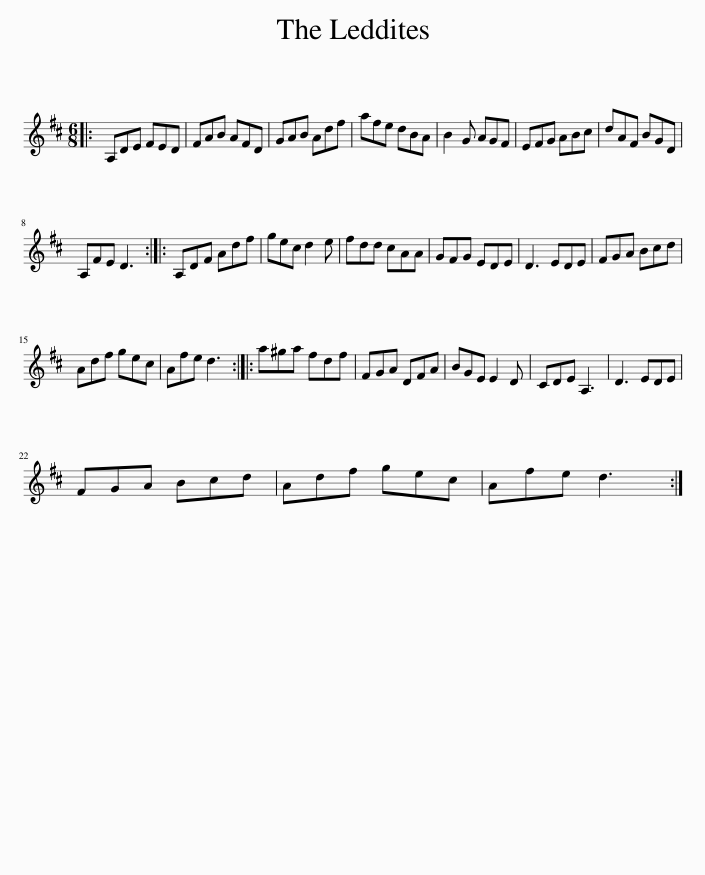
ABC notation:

X:1
L:1/8
M:6/8
I:linebreak $
K:D
V:1 treble
V:1
|: A,DE FED | FAB AFD | GAB Adf | afe dBA | B2 G AGF | %5
 EFG ABc | dAF BGD |$ A,FE D3 :: A,DF Adf | gec d2 e | %10
 fdd cAA | GFG EDE | D3 EDE | FGA Bcd |$ Adf gec | %15
 Afe d3 :: a^ga fdf | FGA DFA | BGE E2 D | CDE A,3 | %20
 D3 EDE |$ FGA Bcd | Adf gec | Afe d3 :| %24
